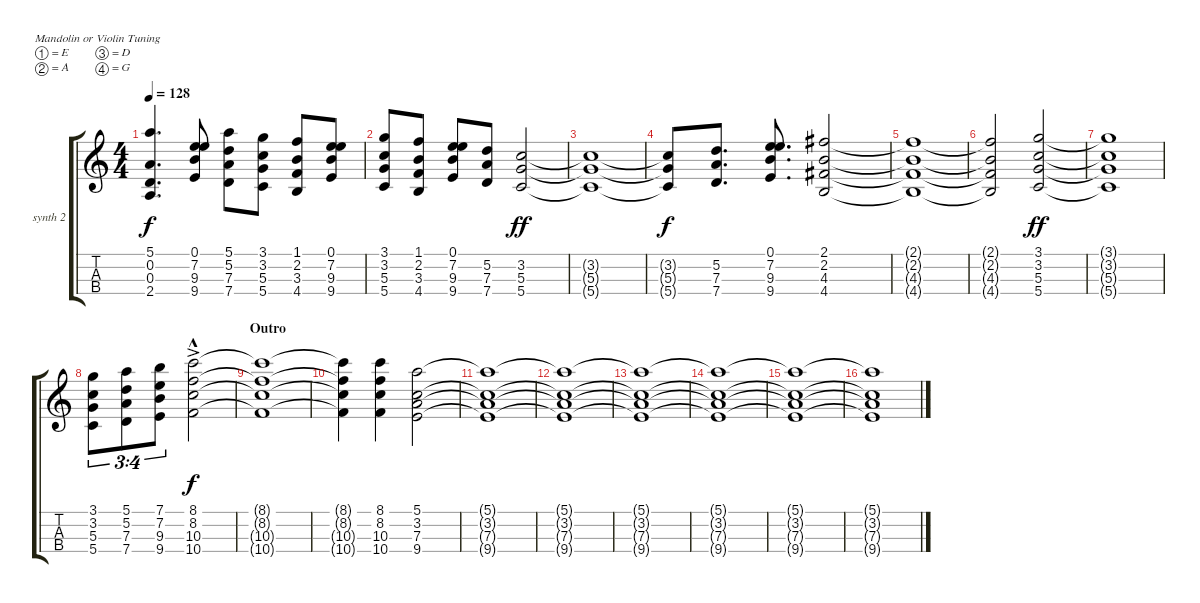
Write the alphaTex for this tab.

\bracketExtendMode groupsimilarinstruments
\firstSystemTrackNameOrientation horizontal
\otherSystemsTrackNameOrientation horizontal
\track ("synth 2" "synth 2") {instrument violin}
\staff {score tabs}
\tuning (E5 A4 D4 G3)
\ts (4 4)
\tempo 128
\clef g2
\scale
0.333333
\ks c
(5.1{t} 2.4{t} 0.3{t} 0.2{t}).4{d dy f} (9.4 7.2 9.3 0.1).8 (7.3 7.4 5.1 5.2).8 (5.3 5.4 3.1 3.2).8 (4.4 3.3 2.2 1.1).8 (9.4 7.2 9.3 0.1).8 |
\scale
0.333333 (5.3 5.4 3.1 3.2).8 (4.4 3.3 2.2 1.1).8 (9.4 7.2 9.3 0.1).8 (7.4 7.3 5.2).8 (5.4 5.3 3.2).2{dy ff} |
\scale
0.333333 (5.4{t} 5.3{t} 3.2{t}).1 |
\scale
0.333333 (5.4{t} 5.3{t} 3.2{t}).8{dy f} (7.4 7.3 5.2).8{d} (9.4 7.2 9.3 0.1).8{d} (4.4 4.3 2.2 2.1).2 |
\scale
0.333333 (4.4{t} 4.3{t} 2.2{t} 2.1{t}).1 |
\scale
0.333333 (2.1{t} 2.2{t} 4.3{t} 4.4{t}).2 (5.4 5.3 3.2 3.1).2{dy ff} |
\scale
0.333333 (5.4{t} 5.3{t} 3.2{t} 3.1{t}).1 |
\scale
0.333333 (5.4 5.3 3.2 3.1).8{tu (3 4)} (7.4 7.3 5.2 5.1).8{tu (3 4)} (7.1 7.2 9.3 9.4).8{tu (3 4)} (8.1{ac} 8.2{hac} 10.3 10.4).2{dy f} |
\section ("" "Outro")
\scale
0.333333 (8.1{t} 8.2{t} 10.3{t} 10.4{t}).1 |
\scale
0.333333 (8.1{t} 8.2{t} 10.3{t} 10.4{t}).4 (8.1 8.2 10.3 10.4).4 (3.2 7.3 9.4 5.1).2 |
\scale
0.333333 (5.1{t} 3.2{t} 7.3{t} 9.4{t}).1 |
\scale
0.333333 (5.1{t} 3.2{t} 7.3{t} 9.4{t}).1 |
\scale
0.333333 (5.1{t} 3.2{t} 7.3{t} 9.4{t}).1 |
\scale
0.333333 (5.1{t} 3.2{t} 7.3{t} 9.4{t}).1 |
\scale
0.333333 (5.1{t} 3.2{t} 7.3{t} 9.4{t}).1 |
\scale
0.333333 (5.1{t} 3.2{t} 7.3{t} 9.4{t}).1
